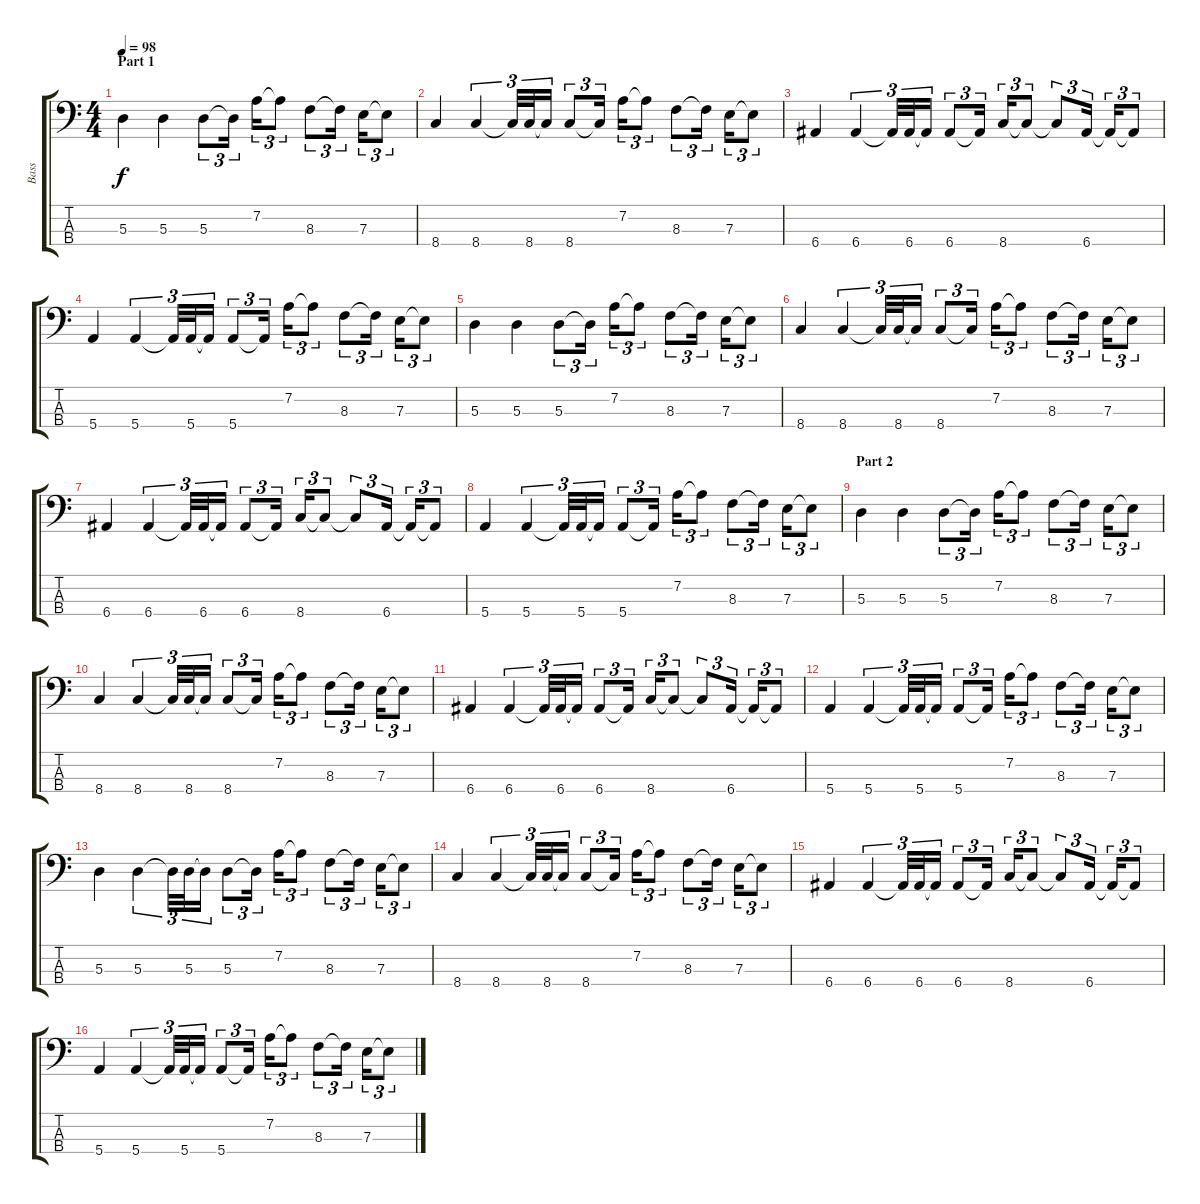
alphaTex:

\track ("Bass" "Bass") {instrument synthbass2}
\staff {score tabs}
\tuning (G2 D2 A1 E1) {hide}
\ts (4 4)
\section ("" "Part 1")
\tempo 98
\clef f4
\ks c
5.3.4{dy f} 5.3.4 5.3.8{tu (3 2)} 5.3{t}.16{tu (3 2)} 7.2.16{tu (3 2)} 7.2{t}.8{tu (3 2)} 8.3.8{tu (3 2)} 8.3{t}.16{tu (3 2)} 7.3.16{tu (3 2)} 7.3{t}.8{tu (3 2)} |
8.4.4 8.4.4{tu (3 2)} 8.4{t}.32{tu (3 2)} 8.4.32{tu (3 2)} 8.4{t}.16{tu (3 2)} 8.4.8{tu (3 2)} 8.4{t}.16{tu (3 2)} 7.2.16{tu (3 2)} 7.2{t}.8{tu (3 2)} 8.3.8{tu (3 2)} 8.3{t}.16{tu (3 2)} 7.3.16{tu (3 2)} 7.3{t}.8{tu (3 2)} |
6.4.4 6.4.4{tu (3 2)} 6.4{t}.32{tu (3 2)} 6.4.32{tu (3 2)} 6.4{t}.16{tu (3 2)} 6.4.8{tu (3 2)} 6.4{t}.16{tu (3 2)} 8.4.16{tu (3 2)} 8.4{t}.8{tu (3 2)} 8.4{t}.8{tu (3 2)} 6.4.16{tu (3 2)} 6.4{t}.16{tu (3 2)} 6.4{t}.8{tu (3 2)} |
5.4.4 5.4.4{tu (3 2)} 5.4{t}.32{tu (3 2)} 5.4.32{tu (3 2)} 5.4{t}.16{tu (3 2)} 5.4.8{tu (3 2)} 5.4{t}.16{tu (3 2)} 7.2.16{tu (3 2)} 7.2{t}.8{tu (3 2)} 8.3.8{tu (3 2)} 8.3{t}.16{tu (3 2)} 7.3.16{tu (3 2)} 7.3{t}.8{tu (3 2)} |
5.3.4 5.3.4 5.3.8{tu (3 2)} 5.3{t}.16{tu (3 2)} 7.2.16{tu (3 2)} 7.2{t}.8{tu (3 2)} 8.3.8{tu (3 2)} 8.3{t}.16{tu (3 2)} 7.3.16{tu (3 2)} 7.3{t}.8{tu (3 2)} |
8.4.4 8.4.4{tu (3 2)} 8.4{t}.32{tu (3 2)} 8.4.32{tu (3 2)} 8.4{t}.16{tu (3 2)} 8.4.8{tu (3 2)} 8.4{t}.16{tu (3 2)} 7.2.16{tu (3 2)} 7.2{t}.8{tu (3 2)} 8.3.8{tu (3 2)} 8.3{t}.16{tu (3 2)} 7.3.16{tu (3 2)} 7.3{t}.8{tu (3 2)} |
6.4.4 6.4.4{tu (3 2)} 6.4{t}.32{tu (3 2)} 6.4.32{tu (3 2)} 6.4{t}.16{tu (3 2)} 6.4.8{tu (3 2)} 6.4{t}.16{tu (3 2)} 8.4.16{tu (3 2)} 8.4{t}.8{tu (3 2)} 8.4{t}.8{tu (3 2)} 6.4.16{tu (3 2)} 6.4{t}.16{tu (3 2)} 6.4{t}.8{tu (3 2)} |
5.4.4 5.4.4{tu (3 2)} 5.4{t}.32{tu (3 2)} 5.4.32{tu (3 2)} 5.4{t}.16{tu (3 2)} 5.4.8{tu (3 2)} 5.4{t}.16{tu (3 2)} 7.2.16{tu (3 2)} 7.2{t}.8{tu (3 2)} 8.3.8{tu (3 2)} 8.3{t}.16{tu (3 2)} 7.3.16{tu (3 2)} 7.3{t}.8{tu (3 2)} |
\section ("" "Part 2")
5.3.4 5.3.4 5.3.8{tu (3 2)} 5.3{t}.16{tu (3 2)} 7.2.16{tu (3 2)} 7.2{t}.8{tu (3 2)} 8.3.8{tu (3 2)} 8.3{t}.16{tu (3 2)} 7.3.16{tu (3 2)} 7.3{t}.8{tu (3 2)} |
8.4.4 8.4.4{tu (3 2)} 8.4{t}.32{tu (3 2)} 8.4.32{tu (3 2)} 8.4{t}.16{tu (3 2)} 8.4.8{tu (3 2)} 8.4{t}.16{tu (3 2)} 7.2.16{tu (3 2)} 7.2{t}.8{tu (3 2)} 8.3.8{tu (3 2)} 8.3{t}.16{tu (3 2)} 7.3.16{tu (3 2)} 7.3{t}.8{tu (3 2)} |
6.4.4 6.4.4{tu (3 2)} 6.4{t}.32{tu (3 2)} 6.4.32{tu (3 2)} 6.4{t}.16{tu (3 2)} 6.4.8{tu (3 2)} 6.4{t}.16{tu (3 2)} 8.4.16{tu (3 2)} 8.4{t}.8{tu (3 2)} 8.4{t}.8{tu (3 2)} 6.4.16{tu (3 2)} 6.4{t}.16{tu (3 2)} 6.4{t}.8{tu (3 2)} |
5.4.4 5.4.4{tu (3 2)} 5.4{t}.32{tu (3 2)} 5.4.32{tu (3 2)} 5.4{t}.16{tu (3 2)} 5.4.8{tu (3 2)} 5.4{t}.16{tu (3 2)} 7.2.16{tu (3 2)} 7.2{t}.8{tu (3 2)} 8.3.8{tu (3 2)} 8.3{t}.16{tu (3 2)} 7.3.16{tu (3 2)} 7.3{t}.8{tu (3 2)} |
5.3.4 5.3.4{tu (3 2)} 5.3{t}.32{tu (3 2)} 5.3.32{tu (3 2)} 5.3{t}.16{tu (3 2)} 5.3.8{tu (3 2)} 5.3{t}.16{tu (3 2)} 7.2.16{tu (3 2)} 7.2{t}.8{tu (3 2)} 8.3.8{tu (3 2)} 8.3{t}.16{tu (3 2)} 7.3.16{tu (3 2)} 7.3{t}.8{tu (3 2)} |
8.4.4 8.4.4{tu (3 2)} 8.4{t}.32{tu (3 2)} 8.4.32{tu (3 2)} 8.4{t}.16{tu (3 2)} 8.4.8{tu (3 2)} 8.4{t}.16{tu (3 2)} 7.2.16{tu (3 2)} 7.2{t}.8{tu (3 2)} 8.3.8{tu (3 2)} 8.3{t}.16{tu (3 2)} 7.3.16{tu (3 2)} 7.3{t}.8{tu (3 2)} |
6.4.4 6.4.4{tu (3 2)} 6.4{t}.32{tu (3 2)} 6.4.32{tu (3 2)} 6.4{t}.16{tu (3 2)} 6.4.8{tu (3 2)} 6.4{t}.16{tu (3 2)} 8.4.16{tu (3 2)} 8.4{t}.8{tu (3 2)} 8.4{t}.8{tu (3 2)} 6.4.16{tu (3 2)} 6.4{t}.16{tu (3 2)} 6.4{t}.8{tu (3 2)} |
5.4.4 5.4.4{tu (3 2)} 5.4{t}.32{tu (3 2)} 5.4.32{tu (3 2)} 5.4{t}.16{tu (3 2)} 5.4.8{tu (3 2)} 5.4{t}.16{tu (3 2)} 7.2.16{tu (3 2)} 7.2{t}.8{tu (3 2)} 8.3.8{tu (3 2)} 8.3{t}.16{tu (3 2)} 7.3.16{tu (3 2)} 7.3{t}.8{tu (3 2)}
